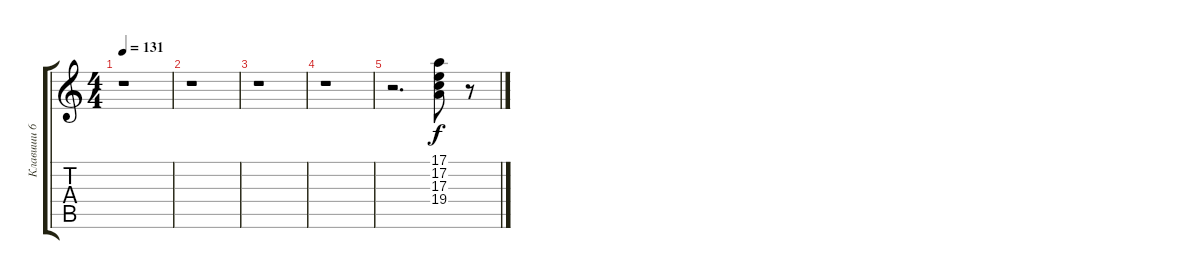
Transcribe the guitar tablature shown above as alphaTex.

\track ("Клавиши 6" "Клавиши 6") {instrument drawbarorgan}
\staff {score tabs}
\tuning (E4 B3 G3 D3 A2 E2) {hide}
\ts (4 4)
\tempo 131
\clef g2
\ks c
r.1{dy f} |
r.1 |
r.1 |
r.1 |
r.2{d} (17.1 17.2 17.3 19.4).8 r.8
